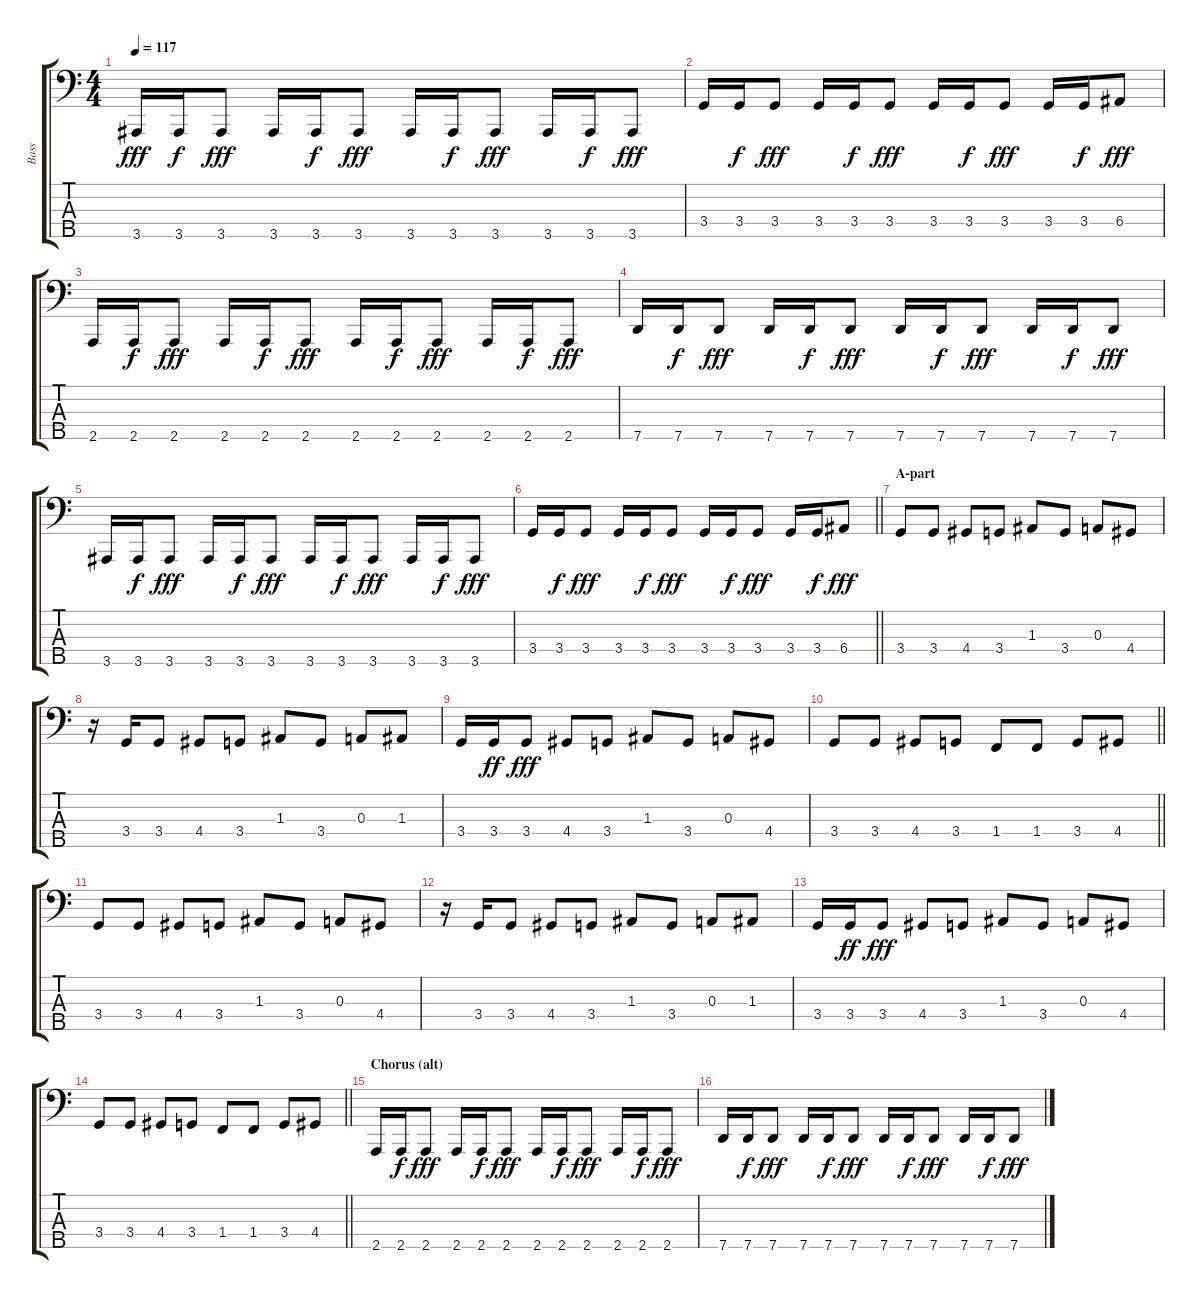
\track ("Bass" "Bass") {instrument electricbasspick}
\staff {score tabs}
\tuning (G2 D2 A1 E1 G0) {hide}
\ts (4 4)
\tempo 117
\clef f4
\ks c
3.5.16{dy fff} 3.5.16{dy f} 3.5.8{dy fff} 3.5.16 3.5.16{dy f} 3.5.8{dy fff} 3.5.16 3.5.16{dy f} 3.5.8{dy fff} 3.5.16 3.5.16{dy f} 3.5.8{dy fff} |
3.4.16 3.4.16{dy f} 3.4.8{dy fff} 3.4.16 3.4.16{dy f} 3.4.8{dy fff} 3.4.16 3.4.16{dy f} 3.4.8{dy fff} 3.4.16 3.4.16{dy f} 6.4.8{dy fff} |
2.5.16 2.5.16{dy f} 2.5.8{dy fff} 2.5.16 2.5.16{dy f} 2.5.8{dy fff} 2.5.16 2.5.16{dy f} 2.5.8{dy fff} 2.5.16 2.5.16{dy f} 2.5.8{dy fff} |
7.5.16 7.5.16{dy f} 7.5.8{dy fff} 7.5.16 7.5.16{dy f} 7.5.8{dy fff} 7.5.16 7.5.16{dy f} 7.5.8{dy fff} 7.5.16 7.5.16{dy f} 7.5.8{dy fff} |
3.5.16 3.5.16{dy f} 3.5.8{dy fff} 3.5.16 3.5.16{dy f} 3.5.8{dy fff} 3.5.16 3.5.16{dy f} 3.5.8{dy fff} 3.5.16 3.5.16{dy f} 3.5.8{dy fff} |
\barLineRight lightlight
3.4.16 3.4.16{dy f} 3.4.8{dy fff} 3.4.16 3.4.16{dy f} 3.4.8{dy fff} 3.4.16 3.4.16{dy f} 3.4.8{dy fff} 3.4.16 3.4.16{dy f} 6.4.8{dy fff} |
\section ("" "A-part")
3.4.8 3.4.8 4.4.8 3.4.8 1.3.8 3.4.8 0.3.8 4.4.8 |
r.16 3.4.16 3.4.8 4.4.8 3.4.8 1.3.8 3.4.8 0.3.8 1.3.8 |
3.4.16 3.4.16{dy ff} 3.4.8{dy fff} 4.4.8 3.4.8 1.3.8 3.4.8 0.3.8 4.4.8 |
\barLineRight lightlight
3.4.8 3.4.8 4.4.8 3.4.8 1.4.8 1.4.8 3.4.8 4.4.8 |
3.4.8 3.4.8 4.4.8 3.4.8 1.3.8 3.4.8 0.3.8 4.4.8 |
r.16 3.4.16 3.4.8 4.4.8 3.4.8 1.3.8 3.4.8 0.3.8 1.3.8 |
3.4.16 3.4.16{dy ff} 3.4.8{dy fff} 4.4.8 3.4.8 1.3.8 3.4.8 0.3.8 4.4.8 |
\barLineRight lightlight
3.4.8 3.4.8 4.4.8 3.4.8 1.4.8 1.4.8 3.4.8 4.4.8 |
\section ("" "Chorus (alt)")
2.5.16 2.5.16{dy f} 2.5.8{dy fff} 2.5.16 2.5.16{dy f} 2.5.8{dy fff} 2.5.16 2.5.16{dy f} 2.5.8{dy fff} 2.5.16 2.5.16{dy f} 2.5.8{dy fff} |
7.5.16 7.5.16{dy f} 7.5.8{dy fff} 7.5.16 7.5.16{dy f} 7.5.8{dy fff} 7.5.16 7.5.16{dy f} 7.5.8{dy fff} 7.5.16 7.5.16{dy f} 7.5.8{dy fff}
